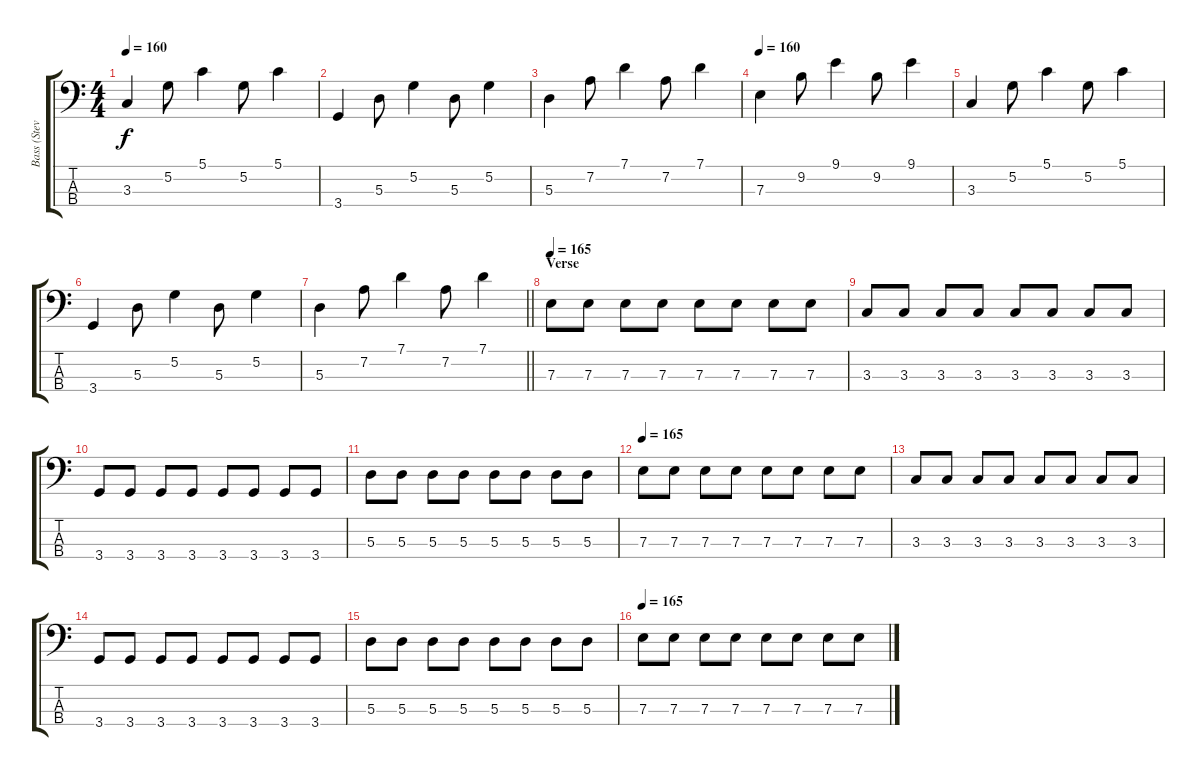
\track ("Bass (Steve Harris)" "Bass (Stev") {instrument electricbassfinger}
\staff {score tabs}
\tuning (G2 D2 A1 E1) {hide}
\ts (4 4)
\tempo 160
\clef f4
\ks c
3.3.4{dy f} 5.2.8 5.1.4 5.2.8 5.1.4 |
3.4.4 5.3.8 5.2.4 5.3.8 5.2.4 |
5.3.4 7.2.8 7.1.4 7.2.8 7.1.4 |
\tempo 160
7.3.4 9.2.8 9.1.4 9.2.8 9.1.4 |
3.3.4 5.2.8 5.1.4 5.2.8 5.1.4 |
3.4.4 5.3.8 5.2.4 5.3.8 5.2.4 |
\barLineRight lightlight
5.3.4 7.2.8 7.1.4 7.2.8 7.1.4 |
\section ("" "Verse")
\tempo 165
7.3.8 7.3.8 7.3.8 7.3.8 7.3.8 7.3.8 7.3.8 7.3.8 |
3.3.8 3.3.8 3.3.8 3.3.8 3.3.8 3.3.8 3.3.8 3.3.8 |
3.4.8 3.4.8 3.4.8 3.4.8 3.4.8 3.4.8 3.4.8 3.4.8 |
5.3.8 5.3.8 5.3.8 5.3.8 5.3.8 5.3.8 5.3.8 5.3.8 |
\tempo 165
7.3.8 7.3.8 7.3.8 7.3.8 7.3.8 7.3.8 7.3.8 7.3.8 |
3.3.8 3.3.8 3.3.8 3.3.8 3.3.8 3.3.8 3.3.8 3.3.8 |
3.4.8 3.4.8 3.4.8 3.4.8 3.4.8 3.4.8 3.4.8 3.4.8 |
5.3.8 5.3.8 5.3.8 5.3.8 5.3.8 5.3.8 5.3.8 5.3.8 |
\tempo 165
7.3.8 7.3.8 7.3.8 7.3.8 7.3.8 7.3.8 7.3.8 7.3.8
